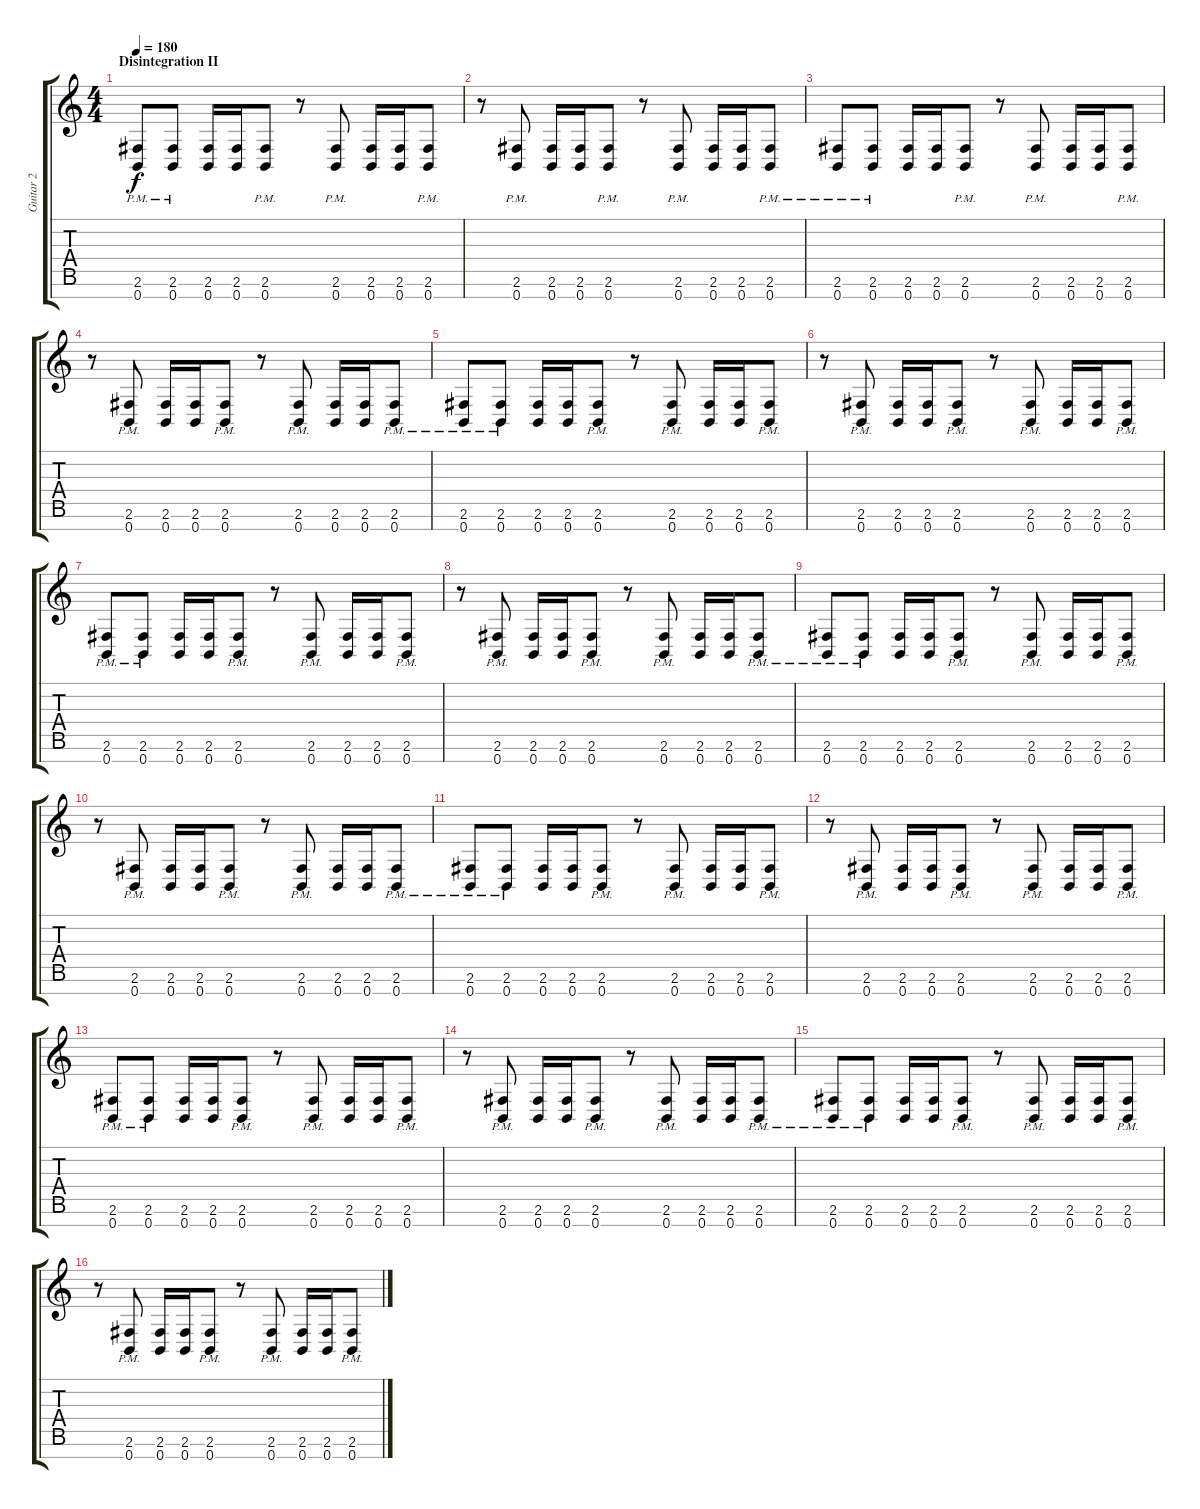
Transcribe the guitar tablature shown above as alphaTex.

\track ("Guitar 2" "Guitar 2") {instrument distortionguitar}
\staff {score tabs}
\tuning (E4 B3 G3 D3 A2 E2 B1) {hide}
\ts (4 4)
\section ("" "Disintegration II")
\tempo 180
\clef g2
\ks c
(2.6{pm} 0.7{pm}).8{dy f} (2.6{pm} 0.7{pm}).8 (2.6 0.7).16 (2.6 0.7).16 (2.6{pm} 0.7{pm}).8 r.8 (2.6{pm} 0.7{pm}).8 (2.6 0.7).16 (2.6 0.7).16 (2.6{pm} 0.7{pm}).8 |
r.8 (2.6{pm} 0.7{pm}).8 (2.6 0.7).16 (2.6 0.7).16 (2.6{pm} 0.7{pm}).8 r.8 (2.6{pm} 0.7{pm}).8 (2.6 0.7).16 (2.6 0.7).16 (2.6{pm} 0.7{pm}).8 |
(2.6{pm} 0.7{pm}).8 (2.6{pm} 0.7{pm}).8 (2.6 0.7).16 (2.6 0.7).16 (2.6{pm} 0.7{pm}).8 r.8 (2.6{pm} 0.7{pm}).8 (2.6 0.7).16 (2.6 0.7).16 (2.6{pm} 0.7{pm}).8 |
r.8 (2.6{pm} 0.7{pm}).8 (2.6 0.7).16 (2.6 0.7).16 (2.6{pm} 0.7{pm}).8 r.8 (2.6{pm} 0.7{pm}).8 (2.6 0.7).16 (2.6 0.7).16 (2.6{pm} 0.7{pm}).8 |
(2.6{pm} 0.7{pm}).8 (2.6{pm} 0.7{pm}).8 (2.6 0.7).16 (2.6 0.7).16 (2.6{pm} 0.7{pm}).8 r.8 (2.6{pm} 0.7{pm}).8 (2.6 0.7).16 (2.6 0.7).16 (2.6{pm} 0.7{pm}).8 |
r.8 (2.6{pm} 0.7{pm}).8 (2.6 0.7).16 (2.6 0.7).16 (2.6{pm} 0.7{pm}).8 r.8 (2.6{pm} 0.7{pm}).8 (2.6 0.7).16 (2.6 0.7).16 (2.6{pm} 0.7{pm}).8 |
(2.6{pm} 0.7{pm}).8 (2.6{pm} 0.7{pm}).8 (2.6 0.7).16 (2.6 0.7).16 (2.6{pm} 0.7{pm}).8 r.8 (2.6{pm} 0.7{pm}).8 (2.6 0.7).16 (2.6 0.7).16 (2.6{pm} 0.7{pm}).8 |
r.8 (2.6{pm} 0.7{pm}).8 (2.6 0.7).16 (2.6 0.7).16 (2.6{pm} 0.7{pm}).8 r.8 (2.6{pm} 0.7{pm}).8 (2.6 0.7).16 (2.6 0.7).16 (2.6{pm} 0.7{pm}).8 |
(2.6{pm} 0.7{pm}).8 (2.6{pm} 0.7{pm}).8 (2.6 0.7).16 (2.6 0.7).16 (2.6{pm} 0.7{pm}).8 r.8 (2.6{pm} 0.7{pm}).8 (2.6 0.7).16 (2.6 0.7).16 (2.6{pm} 0.7{pm}).8 |
r.8 (2.6{pm} 0.7{pm}).8 (2.6 0.7).16 (2.6 0.7).16 (2.6{pm} 0.7{pm}).8 r.8 (2.6{pm} 0.7{pm}).8 (2.6 0.7).16 (2.6 0.7).16 (2.6{pm} 0.7{pm}).8 |
(2.6{pm} 0.7{pm}).8 (2.6{pm} 0.7{pm}).8 (2.6 0.7).16 (2.6 0.7).16 (2.6{pm} 0.7{pm}).8 r.8 (2.6{pm} 0.7{pm}).8 (2.6 0.7).16 (2.6 0.7).16 (2.6{pm} 0.7{pm}).8 |
r.8 (2.6{pm} 0.7{pm}).8 (2.6 0.7).16 (2.6 0.7).16 (2.6{pm} 0.7{pm}).8 r.8 (2.6{pm} 0.7{pm}).8 (2.6 0.7).16 (2.6 0.7).16 (2.6{pm} 0.7{pm}).8 |
(2.6{pm} 0.7{pm}).8 (2.6{pm} 0.7{pm}).8 (2.6 0.7).16 (2.6 0.7).16 (2.6{pm} 0.7{pm}).8 r.8 (2.6{pm} 0.7{pm}).8 (2.6 0.7).16 (2.6 0.7).16 (2.6{pm} 0.7{pm}).8 |
r.8 (2.6{pm} 0.7{pm}).8 (2.6 0.7).16 (2.6 0.7).16 (2.6{pm} 0.7{pm}).8 r.8 (2.6{pm} 0.7{pm}).8 (2.6 0.7).16 (2.6 0.7).16 (2.6{pm} 0.7{pm}).8 |
(2.6{pm} 0.7{pm}).8 (2.6{pm} 0.7{pm}).8 (2.6 0.7).16 (2.6 0.7).16 (2.6{pm} 0.7{pm}).8 r.8 (2.6{pm} 0.7{pm}).8 (2.6 0.7).16 (2.6 0.7).16 (2.6{pm} 0.7{pm}).8 |
r.8 (2.6{pm} 0.7{pm}).8 (2.6 0.7).16 (2.6 0.7).16 (2.6{pm} 0.7{pm}).8 r.8 (2.6{pm} 0.7{pm}).8 (2.6 0.7).16 (2.6 0.7).16 (2.6{pm} 0.7{pm}).8
